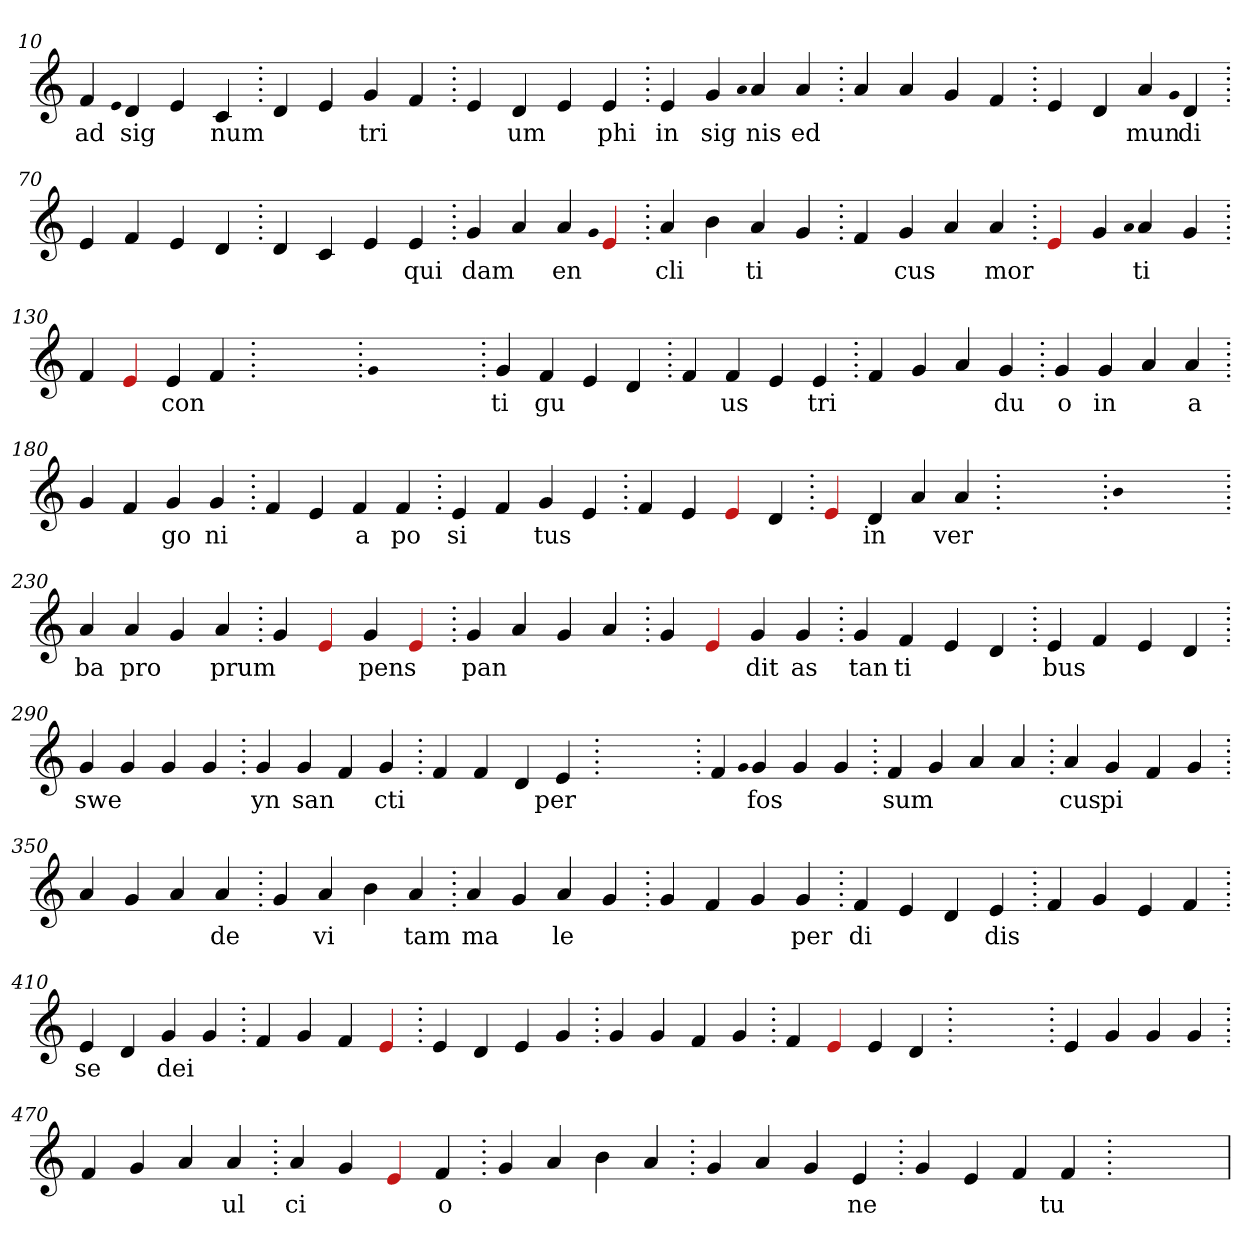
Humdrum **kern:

**kern	**text
*part1	*part1
*staff1	*staff1
*clefG2	*
=10.	=10.
4f	ad
qqe	.
4d	sig
4e	.
4c	num
=20.	=20.
4d	.
4e	.
4g	tri
4f	.
=30.	=30.
4e	.
4d	um
4e	.
4e	phi
=40.	=40.
4e	in
4g	sig
qqa	.
4a	nis
4a	ed
=50.	=50.
4a	.
4a	.
4g	.
4f	.
=60.	=60.
4e	.
4d	.
4a	mun
qqg	.
4d	di
=70.	=70.
4e	.
4f	.
4e	.
4d	.
=80.	=80.
4d	.
4c	.
4e	.
4e	qui
=90.	=90.
4g	dam
4a	.
4a	en
qqg	.
4Re	.
=100.	=100.
4a	cli
4b	.
4a	ti
4g	.
=110.	=110.
4f	.
4g	cus
4a	.
4a	mor
=120.	=120.
4Re	.
4g	.
qqa	.
4a	ti
4g	.
=130.	=130.
4f	.
4Re	.
4e	con
4f	.
=140.	=140.
1ryy	.
=140.	=140.
qqg	.
1ryy	.
=140.	=140.
4g	ti
4f	gu
4e	.
4d	.
=150.	=150.
4f	.
4f	us
4e	.
4e	tri
=160.	=160.
4f	.
4g	.
4a	.
4g	du
=170.	=170.
4g	o
4g	in
4a	.
4a	a
=180.	=180.
4g	.
4f	.
4g	go
4g	ni
=190.	=190.
4f	.
4e	.
4f	a
4f	po
=200.	=200.
4e	si
4f	.
4g	tus
4e	.
=210.	=210.
4f	.
4e	.
4Re	.
4d	.
=220.	=220.
4Re	.
4d	in
4a	.
4a	ver
=230.	=230.
1ryy	.
=230.	=230.
qqb	.
1ryy	.
=230.	=230.
4a	ba
4a	pro
4g	.
4a	prum
=240.	=240.
4g	.
4Re	.
4g	pens
4Re	.
=250.	=250.
4g	pan
4a	.
4g	.
4a	.
=260.	=260.
4g	.
4Re	.
4g	dit
4g	as
=270.	=270.
4g	tan
4f	ti
4e	.
4d	.
=280.	=280.
4e	bus
4f	.
4e	.
4d	.
=290.	=290.
4g	swe
4g	.
4g	.
4g	.
=300.	=300.
4g	yn
4g	san
4f	.
4g	cti
=310.	=310.
4f	.
4f	.
4d	.
4e	per
=320.	=320.
1ryy	.
=320.	=320.
4f	.
qqg	.
4g	fos
4g	.
4g	.
=330.	=330.
4f	sum
4g	.
4a	.
4a	.
=340.	=340.
4a	cus
4g	pi
4f	.
4g	.
=350.	=350.
4a	.
4g	.
4a	.
4a	de
=360.	=360.
4g	.
4a	vi
4b	.
4a	tam
=370.	=370.
4a	ma
4g	.
4a	le
4g	.
=380.	=380.
4g	.
4f	.
4g	.
4g	per
=390.	=390.
4f	di
4e	.
4d	.
4e	dis
=400.	=400.
4f	.
4g	.
4e	.
4f	.
=410.	=410.
4e	se
4d	.
4g	dei
4g	.
=420.	=420.
4f	.
4g	.
4f	.
4Re	.
=430.	=430.
4e	.
4d	.
4e	.
4g	.
=440.	=440.
4g	.
4g	.
4f	.
4g	.
=450.	=450.
4f	.
4Re	.
4e	.
4d	.
=460.	=460.
1ryy	.
=460.	=460.
4e	.
4g	.
4g	.
4g	.
=470.	=470.
4f	.
4g	.
4a	.
4a	ul
=480.	=480.
4a	ci
4g	.
4Re	.
4f	o
=490.	=490.
4g	.
4a	.
4b	.
4a	.
=500.	=500.
4g	.
4a	.
4g	.
4e	ne
=510.	=510.
4g	.
4e	.
4f	.
4f	tu
=520.	=520.
1ryy	.
=	=
*-	*-
